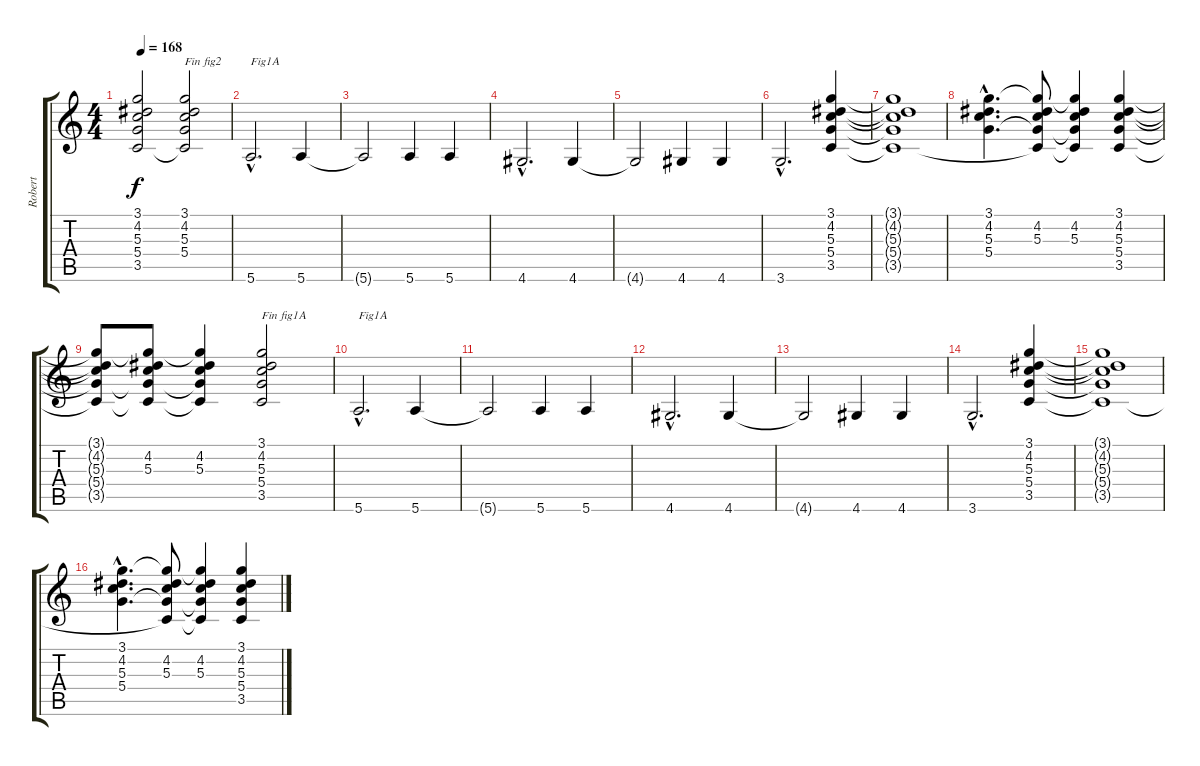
\track ("Robert" "Robert") {instrument acousticguitarsteel}
\staff {score tabs}
\tuning (E4 B3 G3 D3 A2 E2) {hide}
\ts (4 4)
\tempo 168
\clef g2
\ks c
(3.1{t} 4.2{t} 5.3{t} 5.4{t} 3.5{t}).2{dy f} (3.1 4.2 5.3 5.4 3.5{t}).2{txt "Fin fig2"} |
5.6{hac}.2{d txt "Fig1A"} 5.6.4 |
5.6{t}.2 5.6.4 5.6.4 |
4.6{hac}.2{d} 4.6.4 |
4.6{t}.2 4.6.4 4.6.4 |
3.6{hac}.2{d} (3.1 4.2 5.3 5.4 3.5).4 |
(3.1{t} 4.2{t} 5.3{t} 5.4{t} 3.5{t}).1 |
(3.1{hac} 4.2{hac} 5.3{hac} 5.4{hac}).4{d} (3.1{t} 4.2 5.3 5.4{t} 3.5{t}).8 (3.1{t} 4.2 5.3 5.4{t} 3.5{t}).4 (3.1 4.2 5.3 5.4 3.5).4 |
(3.1{t} 4.2{t} 5.3{t} 5.4{t} 3.5{t}).8 (3.1{t} 4.2 5.3 5.4{t} 3.5{t}).8 (3.1{t} 4.2 5.3 5.4{t} 3.5{t}).4 (3.1 4.2 5.3 5.4 3.5).2{txt "Fin fig1A"} |
5.6{hac}.2{d txt "Fig1A"} 5.6.4 |
5.6{t}.2 5.6.4 5.6.4 |
4.6{hac}.2{d} 4.6.4 |
4.6{t}.2 4.6.4 4.6.4 |
3.6{hac}.2{d} (3.1 4.2 5.3 5.4 3.5).4 |
(3.1{t} 4.2{t} 5.3{t} 5.4{t} 3.5{t}).1 |
(3.1{hac} 4.2{hac} 5.3{hac} 5.4{hac}).4{d} (3.1{t} 4.2 5.3 5.4{t} 3.5{t}).8 (3.1{t} 4.2 5.3 5.4{t} 3.5{t}).4 (3.1 4.2 5.3 5.4 3.5).4
